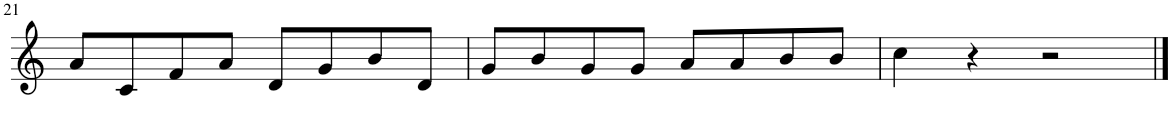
**kern
*part1
*staff1
*I"Piano
*I'Pno.
!!LO:PB:g=z
*clefG2
*k[]
*M4/4
=21
8a/L
8c/
8f/
8a/J
8d/L
8g/
8b/
8d/J
=22
8g/L
8b/
8g/
8g/J
8a/L
8a/
8b/
8b/J
=23
4cc\
4r
2r
==
*-
